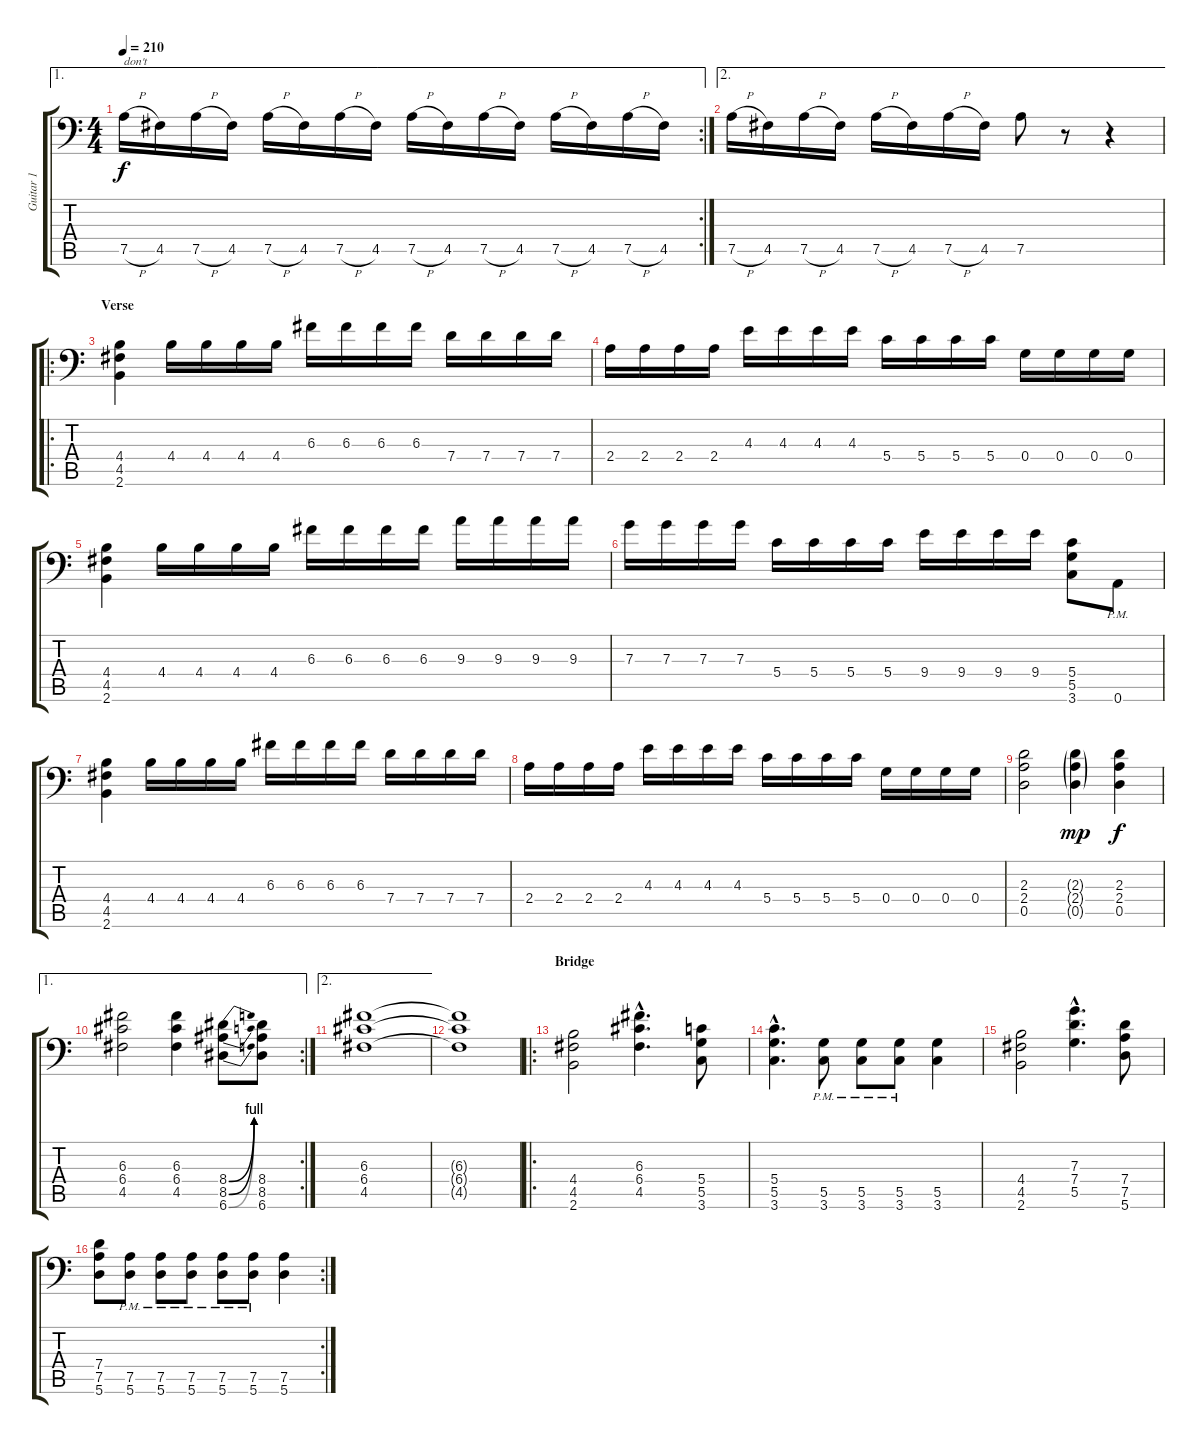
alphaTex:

\track ("Guitar 1" "Guitar 1") {instrument distortionguitar}
\staff {score tabs}
\tuning (A3 E3 C3 G2 D2 A1) {hide}
\ae 1
\rc 2
\ts (4 4)
\tempo 210
\clef f4
\ks c
7.5{h}.16{txt "don't" dy f} 4.5.16 7.5{h}.16 4.5.16 7.5{h}.16 4.5.16 7.5{h}.16 4.5.16 7.5{h}.16 4.5.16 7.5{h}.16 4.5.16 7.5{h}.16 4.5.16 7.5{h}.16 4.5.16 |
\ae 2
7.5{h}.16 4.5.16 7.5{h}.16 4.5.16 7.5{h}.16 4.5.16 7.5{h}.16 4.5.16 7.5.8 r.8 r.4 |
\ro
\section ("" "Verse")
(4.4 4.5 2.6).4 4.4.16 4.4.16 4.4.16 4.4.16 6.3.16 6.3.16 6.3.16 6.3.16 7.4.16 7.4.16 7.4.16 7.4.16 |
2.4.16 2.4.16 2.4.16 2.4.16 4.3.16 4.3.16 4.3.16 4.3.16 5.4.16 5.4.16 5.4.16 5.4.16 0.4.16 0.4.16 0.4.16 0.4.16 |
(4.4 4.5 2.6).4 4.4.16 4.4.16 4.4.16 4.4.16 6.3.16 6.3.16 6.3.16 6.3.16 9.3.16 9.3.16 9.3.16 9.3.16 |
7.3.16 7.3.16 7.3.16 7.3.16 5.4.16 5.4.16 5.4.16 5.4.16 9.4.16 9.4.16 9.4.16 9.4.16 (5.4 5.5 3.6).8 0.6{pm}.8 |
(4.4 4.5 2.6).4 4.4.16 4.4.16 4.4.16 4.4.16 6.3.16 6.3.16 6.3.16 6.3.16 7.4.16 7.4.16 7.4.16 7.4.16 |
2.4.16 2.4.16 2.4.16 2.4.16 4.3.16 4.3.16 4.3.16 4.3.16 5.4.16 5.4.16 5.4.16 5.4.16 0.4.16 0.4.16 0.4.16 0.4.16 |
(2.3 2.4 0.5).2 (2.3{g} 2.4{g} 0.5{g}).4{dy mp} (2.3 2.4 0.5).4{dy f} |
\ae 1
\rc 2
(6.3 6.4 4.5).2 (6.3 6.4 4.5).4 (8.4{be (bend 0 0 60 4)} 8.5{be (bend 0 0 60 4)} 6.6{be (bend 0 0 60 4)}).8 (8.4 8.5 6.6).8 |
\ae 2
(6.3 6.4 4.5).1 |
(6.3{t} 6.4{t} 4.5{t}).1 |
\ro
\section ("" "Bridge")
(4.4 4.5 2.6).2 (6.3{hac} 6.4{hac} 4.5{hac}).4{d} (5.4 5.5 3.6).8 |
(5.4{hac} 5.5{hac} 3.6{hac}).4{d} (5.5{pm} 3.6{pm}).8 (5.5{pm} 3.6{pm}).8 (5.5 3.6{pm}).8 (5.5 3.6).4 |
(4.4 4.5 2.6).2 (7.3{hac} 7.4{hac} 5.5{hac}).4{d} (7.4 7.5 5.6).8 |
\rc 2
(7.4 7.5 5.6).8 (7.5{pm} 5.6{pm}).8 (7.5{pm} 5.6{pm}).8 (7.5{pm} 5.6{pm}).8 (7.5{pm} 5.6{pm}).8 (7.5{pm} 5.6{pm}).8 (7.5 5.6).4
